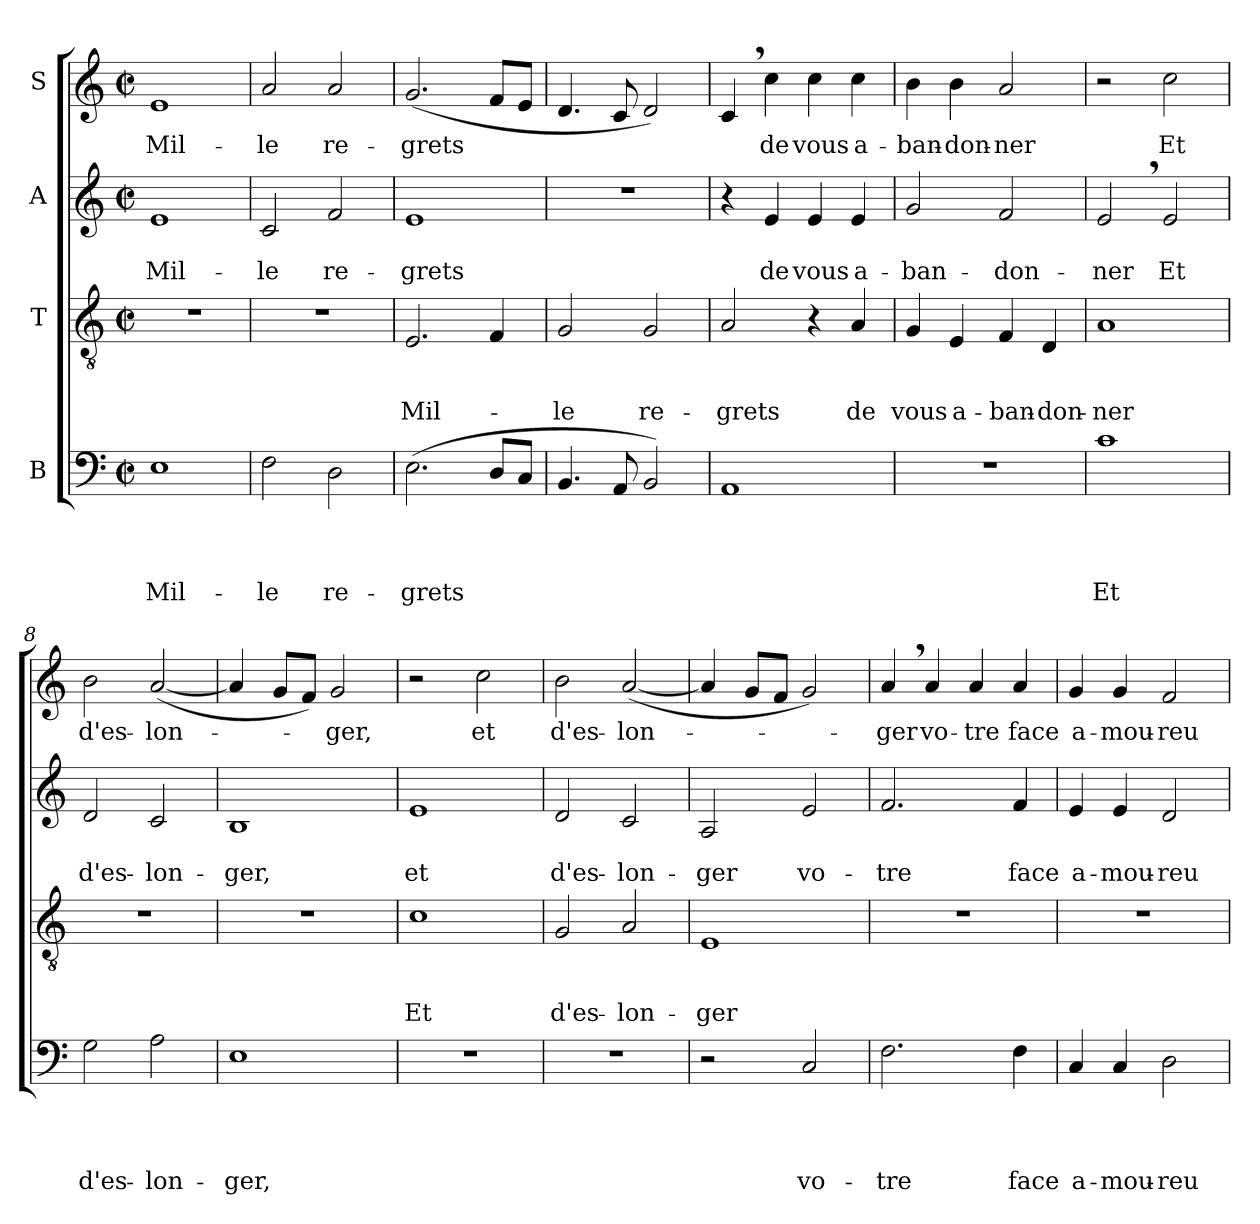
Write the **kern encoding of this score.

**kern	**text	**text	**text	**text	**kern	**text	**text	**text	**kern	**text	**text	**kern	**text
*part4	*part4	*part4	*part4	*part4	*part3	*part3	*part3	*part3	*part2	*part2	*part2	*part1	*part1
*staff4	*staff4	*staff4	*staff4	*staff4	*staff3	*staff3	*staff3	*staff3	*staff2	*staff2	*staff2	*staff1	*staff1
*I"B	*	*	*	*	*I"T	*	*	*	*I"A	*	*	*I"S	*
*clefF4	*	*	*	*	*clefGv2	*	*	*	*clefG2	*	*	*clefG2	*
*k[]	*	*	*	*	*k[]	*	*	*	*k[]	*	*	*k[]	*
*C:	*	*	*	*	*C:	*	*	*	*C:	*	*	*C:	*
*M2/2	*	*	*	*	*M2/2	*	*	*	*M2/2	*	*	*M2/2	*
*met(c|)	*	*	*	*	*met(c|)	*	*	*	*met(c|)	*	*	*met(c|)	*
=1	=1	=1	=1	=1	=1	=1	=1	=1	=1	=1	=1	=1	=1
!	!	!	!	!LO:LY:b	!	!	!	!	!	!	!LO:LY:b	!	!LO:LY:b
1E	.	.	.	Mil-	1r	.	.	.	1e	.	Mil-	1e	Mil-
=2	=2	=2	=2	=2	=2	=2	=2	=2	=2	=2	=2	=2	=2
!	!	!	!	!LO:LY:b	!	!	!	!	!	!	!LO:LY:b	!	!LO:LY:b
2F\	.	.	.	-le	1r	.	.	.	2c/	.	-le	2a/	-le
!	!	!	!	!LO:LY:b	!	!	!	!	!	!	!LO:LY:b	!	!LO:LY:b
2D\	.	.	.	re-	.	.	.	.	2f/	.	re-	2a/	re-
=3	=3	=3	=3	=3	=3	=3	=3	=3	=3	=3	=3	=3	=3
!	!	!	!	!LO:LY:b	!	!	!	!LO:LY:b	!	!	!LO:LY:b	!	!LO:LY:b
(>2.E\	.	.	.	-grets	2.E/	.	.	Mil-	1e	.	-grets	(<2.g/	-grets
8D/L	.	.	.	.	4F/	.	.	.	.	.	.	8f/L	.
8C/J	.	.	.	.	.	.	.	.	.	.	.	8e/J	.
=4	=4	=4	=4	=4	=4	=4	=4	=4	=4	=4	=4	=4	=4
!	!	!	!	!	!	!	!	!LO:LY:b	!	!	!	!	!
4.BB/	.	.	.	.	2G/	.	.	-le	1r	.	.	4.d/	.
8AA/	.	.	.	.	.	.	.	.	.	.	.	8c/	.
!	!	!	!	!	!	!	!	!LO:LY:b	!	!	!	!	!
2BB/)	.	.	.	.	2G/	.	.	re-	.	.	.	2d/)	.
=5	=5	=5	=5	=5	=5	=5	=5	=5	=5	=5	=5	=5	=5
!	!	!	!	!	!	!	!	!LO:LY:b	!	!	!	!	!
1AA	.	.	.	.	2A/	.	.	-grets	4r	.	.	4c,>/	.
!	!	!	!	!	!	!	!	!	!	!	!LO:LY:b	!	!LO:LY:b
.	.	.	.	.	.	.	.	.	4e/	.	de	4cc\	de
!	!	!	!	!	!	!	!	!	!	!	!LO:LY:b	!	!LO:LY:b
.	.	.	.	.	4r	.	.	.	4e/	.	vous	4cc\	vous
!	!	!	!	!	!	!	!	!LO:LY:b	!	!	!LO:LY:b	!	!LO:LY:b
.	.	.	.	.	4A/	.	.	de	4e/	.	a-	4cc\	a-
=6	=6	=6	=6	=6	=6	=6	=6	=6	=6	=6	=6	=6	=6
!	!	!	!	!	!	!	!	!LO:LY:b	!	!	!LO:LY:b	!	!LO:LY:b
1r	.	.	.	.	4G/	.	.	vous	2g/	.	-ban-	4b\	-ban-
!	!	!	!	!	!	!	!	!LO:LY:b	!	!	!	!	!LO:LY:b
.	.	.	.	.	4E/	.	.	a-	.	.	.	4b\	-don-
!	!	!	!	!	!	!	!	!LO:LY:b	!	!	!LO:LY:b	!	!LO:LY:b
.	.	.	.	.	4F/	.	.	-ban-	2f/	.	-don-	2a/	-ner
!	!	!	!	!	!	!	!	!LO:LY:b	!	!	!	!	!
.	.	.	.	.	4D/	.	.	-don-	.	.	.	.	.
!!LO:LB:g=z
=7	=7	=7	=7	=7	=7	=7	=7	=7	=7	=7	=7	=7	=7
!	!	!	!	!LO:LY:b	!	!	!	!LO:LY:b	!	!	!LO:LY:b	!	!
1c	.	.	.	Et	1A	.	.	-ner	2e,>/	.	-ner	2r	.
!	!	!	!	!	!	!	!	!	!	!	!LO:LY:b	!	!LO:LY:b
.	.	.	.	.	.	.	.	.	2e/	.	Et	2cc\	Et
=8	=8	=8	=8	=8	=8	=8	=8	=8	=8	=8	=8	=8	=8
!	!	!	!	!LO:LY:b	!	!	!	!	!	!	!LO:LY:b	!	!LO:LY:b
2G\	.	.	.	d'es-	1r	.	.	.	2d/	.	d'es-	2b\	d'es-
!	!	!	!	!LO:LY:b	!	!	!	!	!	!	!LO:LY:b	!	!LO:LY:b
2A\	.	.	.	-lon-	.	.	.	.	2c/	.	-lon-	(<[2a/	-lon-
=9	=9	=9	=9	=9	=9	=9	=9	=9	=9	=9	=9	=9	=9
!	!	!	!	!LO:LY:b	!	!	!	!	!	!	!LO:LY:b	!	!
1E	.	.	.	-ger,	1r	.	.	.	1B	.	-ger,	4a/]	.
.	.	.	.	.	.	.	.	.	.	.	.	8g/L	.
.	.	.	.	.	.	.	.	.	.	.	.	8f/J)	.
!	!	!	!	!	!	!	!	!	!	!	!	!	!LO:LY:b
.	.	.	.	.	.	.	.	.	.	.	.	2g/	-ger,
=10	=10	=10	=10	=10	=10	=10	=10	=10	=10	=10	=10	=10	=10
!	!	!	!	!	!	!	!	!LO:LY:b	!	!	!LO:LY:b	!	!
1r	.	.	.	.	1c	.	.	Et	1e	.	et	2r	.
!	!	!	!	!	!	!	!	!	!	!	!	!	!LO:LY:b
.	.	.	.	.	.	.	.	.	.	.	.	2cc\	et
=11	=11	=11	=11	=11	=11	=11	=11	=11	=11	=11	=11	=11	=11
!	!	!	!	!	!	!	!	!LO:LY:b	!	!	!LO:LY:b	!	!LO:LY:b
1r	.	.	.	.	2G/	.	.	d'es-	2d/	.	d'es-	2b\	d'es-
!	!	!	!	!	!	!	!	!LO:LY:b	!	!	!LO:LY:b	!	!LO:LY:b
.	.	.	.	.	2A/	.	.	-lon-	2c/	.	-lon-	(<[2a/	-lon-
=12	=12	=12	=12	=12	=12	=12	=12	=12	=12	=12	=12	=12	=12
!	!	!	!	!	!	!	!	!LO:LY:b	!	!	!LO:LY:b	!	!
2r	.	.	.	.	1E	.	.	-ger	2A/	.	-ger	4a/]	.
.	.	.	.	.	.	.	.	.	.	.	.	8g/L	.
.	.	.	.	.	.	.	.	.	.	.	.	8f/J	.
!	!	!	!	!LO:LY:b	!	!	!	!	!	!	!LO:LY:b	!	!
2C/	.	.	.	vo-	.	.	.	.	2e/	.	vo-	2g/)	.
!!LO:LB:g=z
=13	=13	=13	=13	=13	=13	=13	=13	=13	=13	=13	=13	=13	=13
!	!	!	!	!LO:LY:b	!	!	!	!	!	!	!LO:LY:b	!	!LO:LY:b
2.F\	.	.	.	-tre	1r	.	.	.	2.f/	.	-tre	4a,>/	-ger
!	!	!	!	!	!	!	!	!	!	!	!	!	!LO:LY:b
.	.	.	.	.	.	.	.	.	.	.	.	4a/	vo-
!	!	!	!	!	!	!	!	!	!	!	!	!	!LO:LY:b
.	.	.	.	.	.	.	.	.	.	.	.	4a/	-tre
!	!	!	!	!LO:LY:b	!	!	!	!	!	!	!LO:LY:b	!	!LO:LY:b
4F\	.	.	.	face	.	.	.	.	4f/	.	face	4a/	face
=14	=14	=14	=14	=14	=14	=14	=14	=14	=14	=14	=14	=14	=14
!	!	!	!	!LO:LY:b	!	!	!	!	!	!	!LO:LY:b	!	!LO:LY:b
4C/	.	.	.	a-	1r	.	.	.	4e/	.	a-	4g/	a-
!	!	!	!	!LO:LY:b	!	!	!	!	!	!	!LO:LY:b	!	!LO:LY:b
4C/	.	.	.	-mou-	.	.	.	.	4e/	.	-mou-	4g/	-mou-
!	!	!	!	!LO:LY:b	!	!	!	!	!	!	!LO:LY:b	!	!LO:LY:b
2D\	.	.	.	-reu-	.	.	.	.	2d/	.	-reu-	2f/	-reu-
=	=	=	=	=	=	=	=	=	=	=	=	=	=
*-	*-	*-	*-	*-	*-	*-	*-	*-	*-	*-	*-	*-	*-
